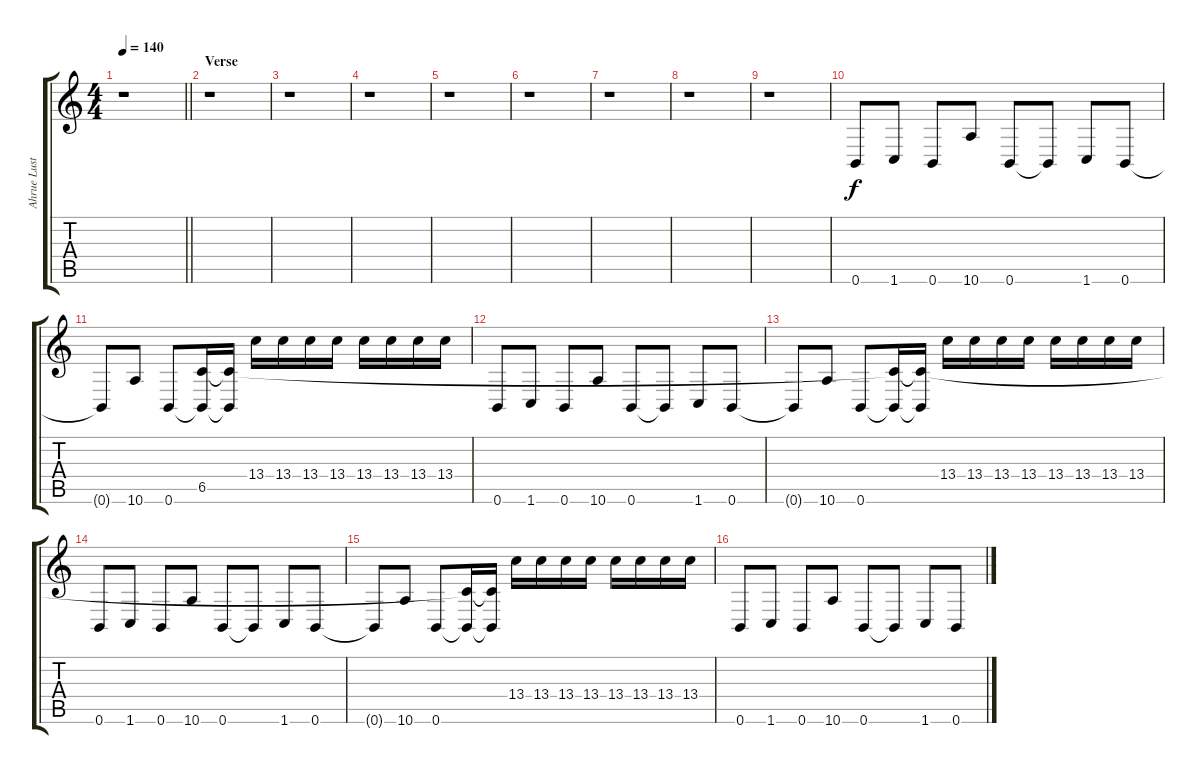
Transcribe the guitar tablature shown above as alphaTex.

\track ("Ahrue Luster" "Ahrue Lust") {solo instrument distortionguitar}
\staff {score tabs}
\tuning (Db4 Ab3 E3 B2 Gb2 B1) {hide}
\ts (4 4)
\tempo 140
\clef g2
\barLineRight lightlight
\ks c
r.1{dy f} |
\section ("" "Verse")
r.1 |
r.1 |
r.1 |
r.1 |
r.1 |
r.1 |
r.1 |
r.1 |
0.6.8 1.6.8 0.6.8 10.6.8 0.6.8 0.6{t}.8 1.6.8 0.6.8 |
0.6{t}.8 10.6.8 0.6.8 (6.5 0.6{t}).16 (6.5{t} 0.6{t}).16 13.4.16 13.4.16 13.4.16 13.4.16 13.4.16 13.4.16 13.4.16 13.4.16 |
0.6.8 1.6.8 0.6.8 10.6.8 0.6.8 0.6{t}.8 1.6.8 0.6.8 |
0.6{t}.8 10.6.8 0.6.8 (6.5{t} 0.6{t}).16 (6.5{t} 0.6{t}).16 13.4.16 13.4.16 13.4.16 13.4.16 13.4.16 13.4.16 13.4.16 13.4.16 |
0.6.8 1.6.8 0.6.8 10.6.8 0.6.8 0.6{t}.8 1.6.8 0.6.8 |
0.6{t}.8 10.6.8 0.6.8 (6.5{t} 0.6{t}).16 (6.5{t} 0.6{t}).16 13.4.16 13.4.16 13.4.16 13.4.16 13.4.16 13.4.16 13.4.16 13.4.16 |
0.6.8 1.6.8 0.6.8 10.6.8 0.6.8 0.6{t}.8 1.6.8 0.6.8
